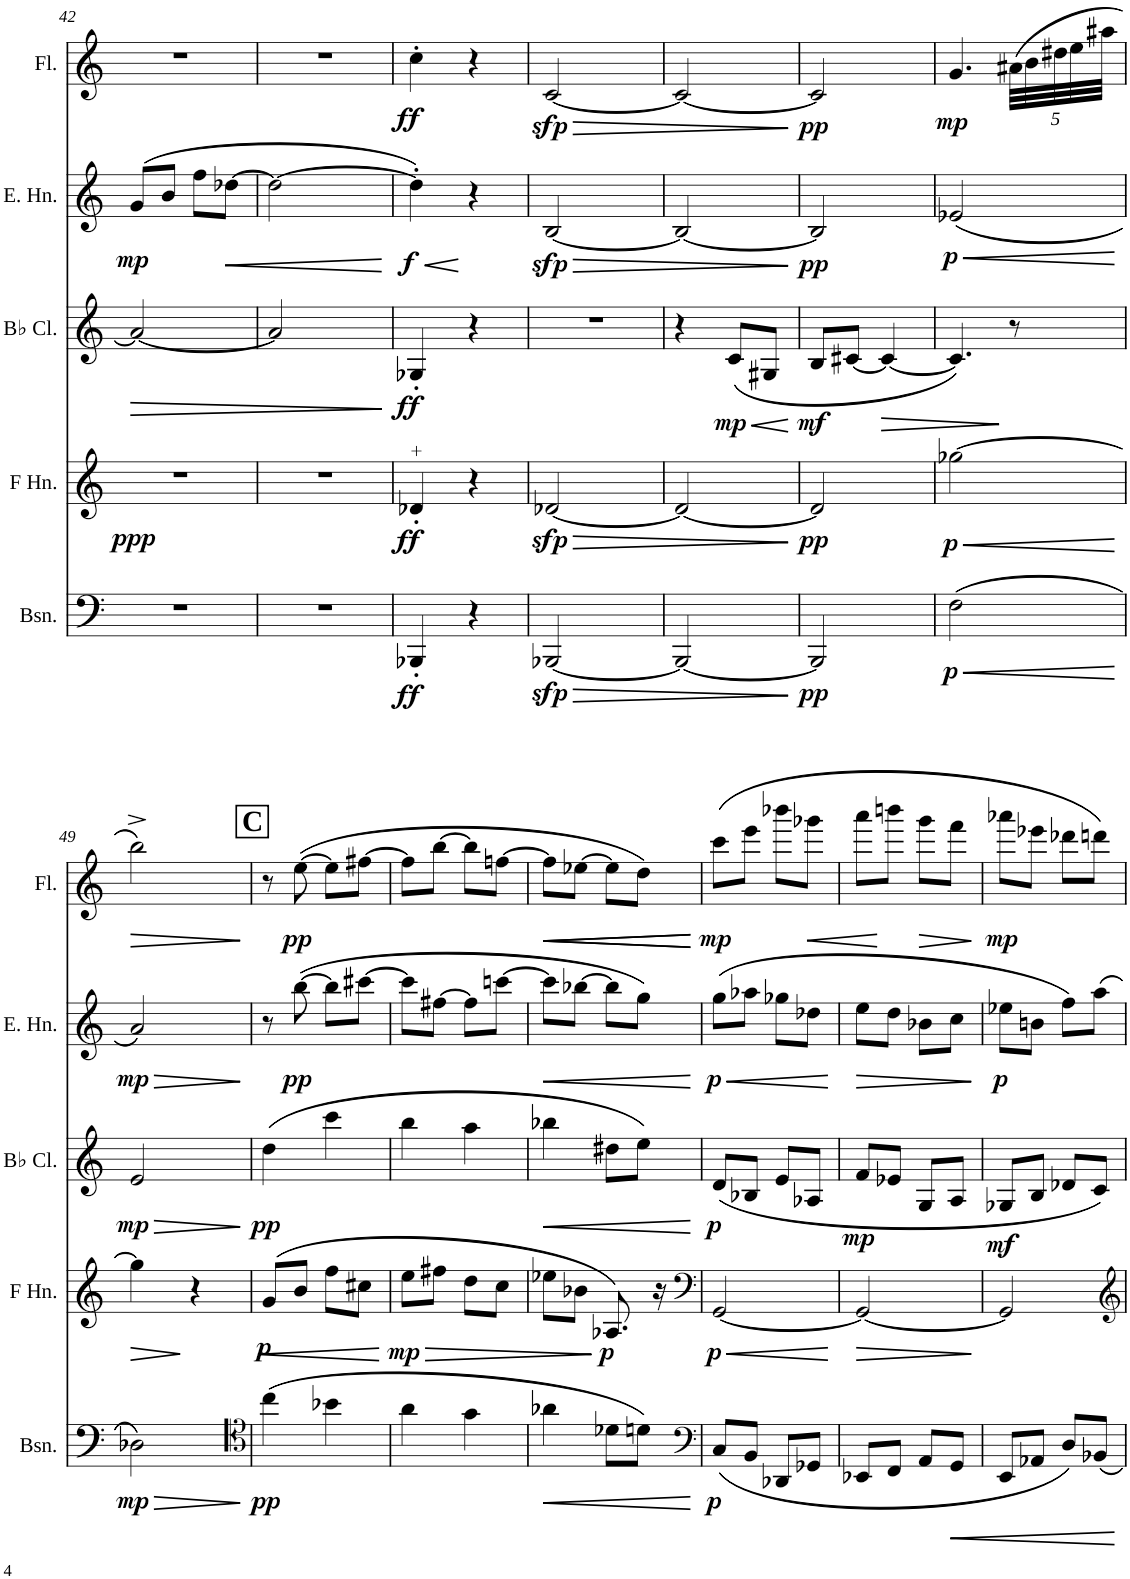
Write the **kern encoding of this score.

**kern	**dynam	**kern	**dynam	**kern	**dynam	**kern	**dynam	**kern	**dynam
*part5	*part5	*part4	*part4	*part3	*part3	*part2	*part2	*part1	*part1
*staff5	*staff5	*staff4	*staff4	*staff3	*staff3	*staff2	*staff2	*staff1	*staff1
*I"Bassoon	*	*I"Horn in F	*	*I"Bb Clarinet	*	*I"English Horn	*	*I"Flute	*
*I'Bsn.	*	*	*	*I'Bb Cl.	*	*I'E. Hn.	*	*I'Fl.	*
!!LO:PB:g=z
*clefF4	*	*clefG2	*	*clefG2	*	*clefG2	*	*clefG2	*
*	*	*Trd4c7	*	*Trd1c2	*	*Trd4c7	*	*	*
*k[]	*	*k[]	*	*k[]	*	*k[]	*	*k[]	*
*M2/4	*	*M2/4	*	*M2/4	*	*M2/4	*	*M2/4	*
=42	=42	=42	=42	=42	=42	=42	=42	=42	=42
!	!	!	!LO:DY:b	!	!LO:HP:b	!	!LO:DY:b	!	!
2r	.	2r	ppp	2a-/_	>	(8g/L	mp	2r	.
.	.	.	.	.	.	8b/J	.	.	.
.	.	.	.	.	.	8ff\L	.	.	.
!	!	!	!	!	!	!	!LO:HP:b	!	!
.	.	.	.	.	.	[8dd-X\J	<	.	.
=43	=43	=43	=43	=43	=43	=43	=43	=43	=43
2r	.	2r	.	2a-/]	.	2dd-\_	.	2r	.
=44	=44	=44	=44	=44	=44	=44	=44	=44	=44
!	!LO:DY:b	!	!LO:DY:b	!	!LO:DY:b	!	!LO:HP:b	!	!
!	!	!	!	!	!	!	!LO:DY:n=1:b	!	!LO:DY:b
4BBB-X'/	ff	4d-X'/	ff	4G-X'/	ff	4dd-'\])	< f	4cc'\	ff
4r	.	4r	.	4r	.	4r	[	4r	.
=45	=45	=45	=45	=45	=45	=45	=45	=45	=45
!	!LO:HP:b	!	!LO:HP:b	!	!	!	!LO:HP:b	!	!LO:HP:b
!	!LO:DY:n=1:b	!	!LO:DY:n=1:b	!	!	!	!LO:DY:n=1:b	!	!LO:DY:n=1:b
[2BBB-X/	> sfp	[2d-X/	> sfp	2r	.	[2B/	> sfp	[2c/	> sfp
=46	=46	=46	=46	=46	=46	=46	=46	=46	=46
2BBB-/_	.	2d-/_	.	4r	.	2B/_	.	2c/_	.
!	!	!	!	!	!LO:HP:b	!	!	!	!
!	!	!	!	!	!LO:DY:n=1:b	!	!	!	!
.	.	.	.	(8c/L	< mp	.	.	.	.
.	.	.	.	8G#X/J	.	.	.	.	.
.	.	.	.	.	]	.	[	.	]
=47	=47	=47	=47	=47	=47	=47	=47	=47	=47
!	!LO:DY:b	!	!LO:DY:b	!	!LO:DY:b	!	!LO:DY:b	!	!LO:DY:b
2BBB-/]	pp	2d-/]	pp	8B/L	mf	2B/]	pp	2c/]	pp
.	.	.	.	[8c#X/J	.	.	.	.	.
!	!	!	!	!	!LO:HP:b	!	!	!	!
.	.	.	.	4c#/_	>	.	.	.	.
=48	=48	=48	=48	=48	=48	=48	=48	=48	=48
!	!LO:HP:b	!	!LO:HP:b	!	!	!	!LO:HP:b	!	!
!	!LO:DY:n=1:b	!	!LO:DY:n=1:b	!	!	!	!LO:DY:n=1:b	!	!LO:DY:b
(2F\	< p	[2gg-X\	< p	4.c#/])	.	(2e-X/	< p	4.g/	mp
*	*	*	*	*	*	*	*	*Xbrackettup	*
.	.	.	.	8r	[	.	.	(40a#X\LLL	.
.	.	.	.	.	.	.	.	40b\	.
.	.	.	.	.	.	.	.	40dd#X\	.
.	.	.	.	.	.	.	.	40ee\	.
.	.	.	.	.	.	.	.	40aa#X\JJJ	.
.	]	.	]	.	.	.	]	.	.
!!LO:LB:g=z
=49	=49	=49	=49	=49	=49	=49	=49	=49	=49
!	!LO:HP:b	!	!LO:HP:b	!	!LO:HP:b	!	!LO:HP:b	!	!LO:HP:b
!	!LO:DY:n=1:b	!	!	!	!LO:DY:n=1:b	!	!LO:DY:n=1:b	!	!
2D-X\)	> mp	4gg-\]	>	2e/	> mp	2a/)	> mp	2bb^\)	>
.	.	4r	[	.	.	.	.	.	.
.	[	.	.	.	]	.	[	.	]
!!LO:REH:place=s1:a:B:cj:fs=14:t=C
=50	=50	=50	=50	=50	=50	=50	=50	=50	=50
*clefC4	*	*	*	*	*	*	*	*	*
!	!LO:DY:b	!	!LO:DY:b	!	!LO:DY:b	!	!	!	!
(4cc\	pp	(8g/L	p	(4dd\	pp	8r	.	8r	.
!	!	!	!LO:HP:b	!	!	!	!LO:DY:b	!	!LO:DY:b
.	.	8b/J	<	.	.	([8bb\	pp	([8ee\	pp
4b-X\	.	8ff\L	.	4ccc\	.	8bb\L]	.	8ee\L]	.
.	.	8cc#X\J	.	.	.	[8ccc#X\J	.	[8ff#X\J	.
.	.	.	]	.	.	.	.	.	.
=51	=51	=51	=51	=51	=51	=51	=51	=51	=51
!	!	!	!LO:HP:b	!	!	!	!	!	!
!	!	!	!LO:DY:n=1:b	!	!	!	!	!	!
4a\	.	8ee\L	> mp	4bb\	.	8ccc#\L]	.	8ff#\L]	.
.	.	8ff#X\J	.	.	.	[8ff#X\J	.	[8bb\J	.
4g\	.	8dd\L	.	4aa\	.	8ff#\L]	.	8bb\L]	.
.	.	8cc\J	.	.	.	[8cccn\J	.	[8ffn\J	.
=52	=52	=52	=52	=52	=52	=52	=52	=52	=52
!	!LO:HP:b	!	!	!	!	!	!LO:HP:b	!	!LO:HP:b
4a-X\	<	8ee-X\L	.	4bb-X\	.	8ccc\L]	<	8ff\L]	<
!	!	!	!	!	!	!	!	!	!LO:HP:b
.	.	8b-X\J	.	.	.	[8bb-X\J	.	[8ee-X\J	<
!	!	!	!LO:DY:n=1:b	!	!	!	!	!	!
8d-X\L	.	8.A-X/)	[ p	8dd#X\L	.	8bb-\L]	.	8ee-\L]	.
8dn\J)	.	.	.	8ee\J)	.	8gg\J)	.	8dd\J)	.
.	.	16r	.	.	.	.	.	.	.
.	]	.	.	.	]	.	]	.	[ [
=53	=53	=53	=53	=53	=53	=53	=53	=53	=53
*clefF4	*	*clefF4	*	*	*	*	*	*	*
!	!LO:DY:b	!	!LO:HP:b	!	!	!	!LO:HP:b	!	!
!	!	!	!LO:DY:n=1:b	!	!LO:DY:b	!	!LO:DY:n=1:b	!	!LO:DY:b
(8C/L	p	[2GG/	< p	(8d/L	p	(8gg\L	< p	(8ccc\L	mp
8BB/J	.	.	.	8B-X/J	.	8aa-X\J	.	8eee\J	.
8DD-X/L	.	.	.	8e/L	.	8gg-X\L	.	8bbb-X\L	.
!	!	!	!	!	!	!	!	!	!LO:HP:b
8GG-X/J	.	.	.	8A-X/J	.	8dd-X\J	.	8ggg-X\J	<
.	.	.	]	.	.	.	[	.	.
=54	=54	=54	=54	=54	=54	=54	=54	=54	=54
!	!	!	!	!	!LO:DY:b	!	!	!	!
8EE-X/L	.	2GG/_	.	8f/L	mp	8ee\L	.	8aaa\L	.
8FF/J	.	.	.	8e-X/J	.	8dd\J	.	8bbbn\J	[
!	!	!	!	!	!	!	!	!	!LO:HP:b
8AA/L	.	.	.	8G/L	.	8b-X\L	.	8ggg\L	>
8GG/J	.	.	.	8A/J	.	8cc\J	.	8fff\J	.
.	.	.	[	.	.	.	[	.	]
=55	=55	=55	=55	=55	=55	=55	=55	=55	=55
!	!	!	!	!	!LO:DY:b	!	!LO:DY:b	!	!LO:DY:b
8EE/L	.	2GG/]	.	8G-X/L	mf	8ee-X\L	p	8aaa-X\L	mp
8AA-X/J	.	.	.	8B/J	.	8bn\J	.	8eee-X\J	.
8D/L)	.	.	.	8d-X/L	.	8ff\L)	.	8ddd-X\L	.
8BB-X/J	.	.	.	8c/J)	.	8aa\J	.	8dddn\J)	.
.	[	.	.	.	.	.	.	.	.
=	=	=	=	=	=	=	=	=	=
*-	*-	*-	*-	*-	*-	*-	*-	*-	*-
